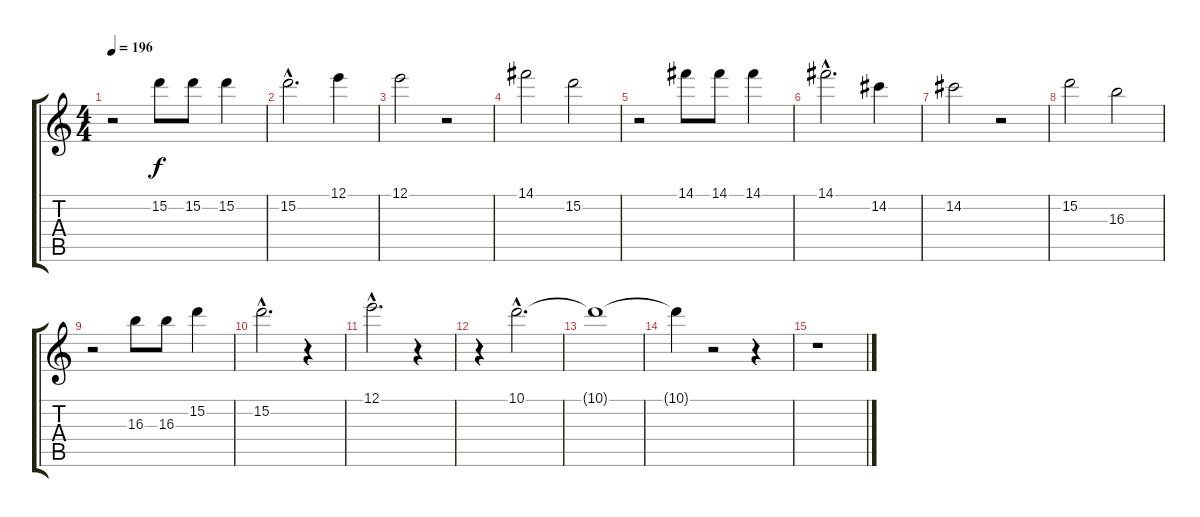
\track "" {instrument acousticguitarsteel}
\staff {score tabs}
\tuning (E4 B3 G3 D3 A2 E2) {hide}
\ts (4 4)
\tempo 196
\clef g2
\ks c
r.2{dy f} 15.2.8 15.2.8 15.2.4 |
15.2{hac}.2{d} 12.1.4 |
12.1.2 r.2 |
14.1.2 15.2.2 |
r.2 14.1.8 14.1.8 14.1.4 |
14.1{hac}.2{d} 14.2.4 |
14.2.2 r.2 |
15.2.2 16.3.2 |
r.2 16.3.8 16.3.8 15.2.4 |
15.2{hac}.2{d} r.4 |
12.1{hac}.2{d} r.4 |
r.4 10.1{hac}.2{d} |
10.1{t}.1 |
10.1{t}.4 r.2 r.4 |
r.1
